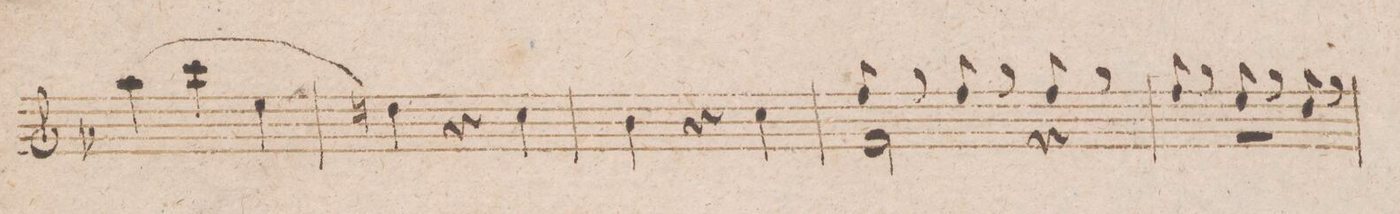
**kern	**dynam
*I"Violoncello et Baſso.	*
*clefF4	*
*k[b-]	*
*M3/4	*
(4c\	.
4e\	.
4G\	.
=29	=29
4Fn\)	.
4r	.
4E\	.
=30	=30
4D\	.
4r	.
4E\	.
=31	=31
*^	*
8A/	2AA\	.
8r	.	.
8A/	.	.
8r	.	.
8A/	4r	.
8r	.	.
=32	=32	=32
8A/	2.r	.
8r	.	.
8G/	.	.
8r	.	.
8F/	.	.
8r	.	.
*v	*v	*
=33	=33
*-	*-
